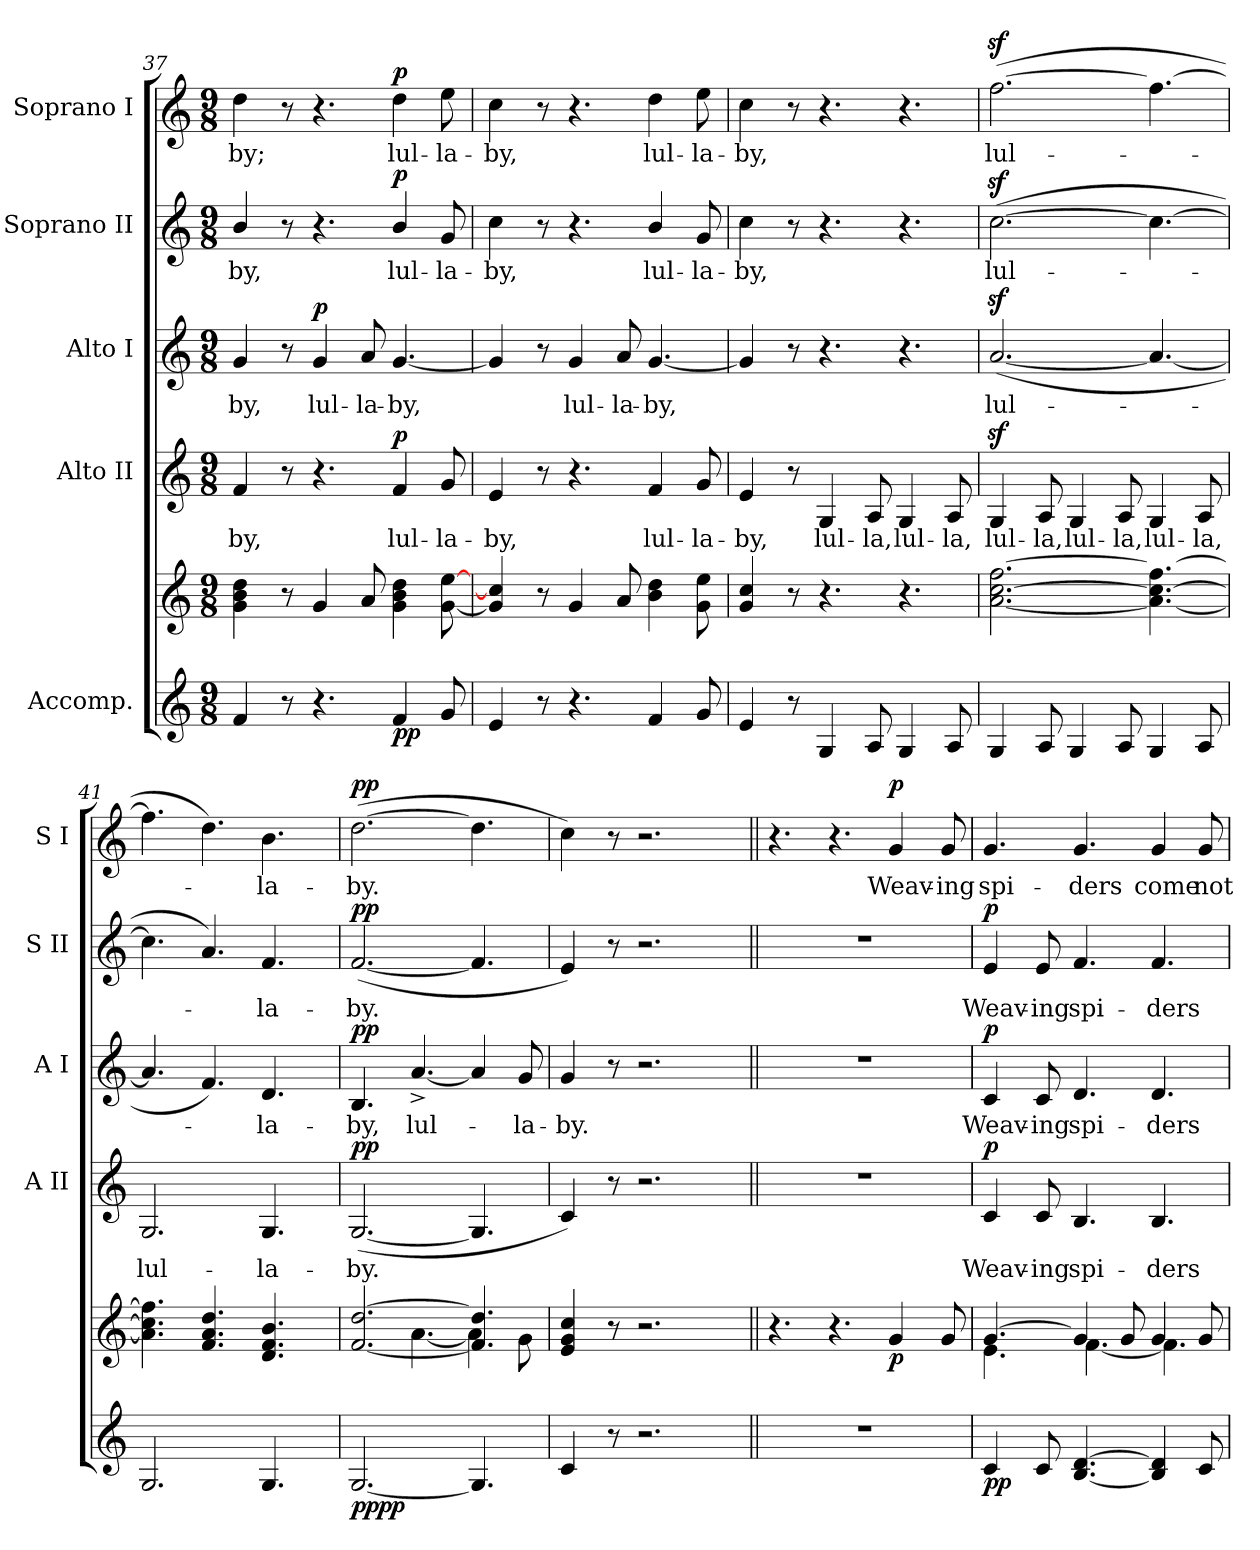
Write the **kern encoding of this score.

**kern	**kern	**dynam	**kern	**text	**dynam	**kern	**text	**dynam	**kern	**text	**dynam	**kern	**text	**dynam
*part5	*part5	*part5	*part4	*part4	*part4	*part3	*part3	*part3	*part2	*part2	*part2	*part1	*part1	*part1
*staff6	*staff5	*staff5/6	*staff4	*staff4	*staff4	*staff3	*staff3	*staff3	*staff2	*staff2	*staff2	*staff1	*staff1	*staff1
*I"Accomp.	*	*	*I"Alto II	*	*	*I"Alto I	*	*	*I"Soprano II	*	*	*I"Soprano I	*	*
*	*	*	*I'A II	*	*	*I'A I	*	*	*I'S II	*	*	*I'S I	*	*
*clefG2	*clefG2	*	*clefG2	*	*	*clefG2	*	*	*clefG2	*	*	*clefG2	*	*
*k[]	*k[]	*	*k[]	*	*	*k[]	*	*	*k[]	*	*	*k[]	*	*
*C:	*C:	*	*C:	*	*	*C:	*	*	*C:	*	*	*C:	*	*
*M9/8	*M9/8	*	*M9/8	*	*	*M9/8	*	*	*M9/8	*	*	*M9/8	*	*
=37	=37	=37	=37	=37	=37	=37	=37	=37	=37	=37	=37	=37	=37	=37
!	!	!	!	!LO:LY:b	!	!	!LO:LY:b	!	!	!LO:LY:b	!	!	!LO:LY:b	!
4f	4g 4b 4dd	.	4f	-by,	.	4g/	-by,	.	4b/	-by,	.	4dd	-by;	.
8r	8r	.	8r	.	.	8r	.	.	8r	.	.	8r	.	.
!	!	!	!	!	!	!	!LO:LY:b	!LO:DY:b	!	!	!	!	!	!
4.r	4g	.	4.r	.	.	4g	lul-	p	4.r	.	.	4.r	.	.
!	!	!	!	!	!	!	!LO:LY:b	!	!	!	!	!	!	!
.	8a	.	.	.	.	8a	-la-	.	.	.	.	.	.	.
!	!	!LO:DY:b=2	!	!LO:LY:b	!	!	!LO:LY:b	!	!	!LO:LY:b	!	!	!LO:LY:b	!
!	!	!LO:DY:n=1:b	!	!	!LO:DY:b	!	!	!	!	!	!LO:DY:b	!	!	!LO:DY:b
4f	4g 4b 4dd	p p	4f	lul-	p	[4.g	-by,	.	4b/	lul-	p	4dd	lul-	p
!	!	!	!	!LO:LY:b	!	!	!	!	!	!LO:LY:b	!	!	!LO:LY:b	!
8g	[8g [8ee	.	8g	-la-	.	.	.	.	8g	-la-	.	8ee	-la-	.
!!LO:LB:g=z
=38	=38	=38	=38	=38	=38	=38	=38	=38	=38	=38	=38	=38	=38	=38
*	*^	*	*	*	*	*	*	*	*	*	*	*	*	*
!	!	!	!	!	!LO:LY:b	!	!	!	!	!	!LO:LY:b	!	!	!LO:LY:b	!
4e	4g] 4cc]	1ryy	.	4e	-by,	.	4g]	.	.	4cc	-by,	.	4cc	-by,	.
8r	8r	.	.	8r	.	.	8r	.	.	8r	.	.	8r	.	.
!	!	!	!	!	!	!	!	!LO:LY:b	!	!	!	!	!	!	!
4.r	4g	.	.	4.r	.	.	4g	lul-	.	4.r	.	.	4.r	.	.
!	!	!	!	!	!	!	!	!LO:LY:b	!	!	!	!	!	!	!
.	8a	.	.	.	.	.	8a	-la-	.	.	.	.	.	.	.
!	!	!	!	!	!LO:LY:b	!	!	!LO:LY:b	!	!	!LO:LY:b	!	!	!LO:LY:b	!
4f	4b 4dd	.	.	4f	lul-	.	[4.g	-by,	.	4b/	lul-	.	4dd	lul-	.
!	!	!	!	!	!LO:LY:b	!	!	!	!	!	!LO:LY:b	!	!	!LO:LY:b	!
8g	8g 8ee	8ryy	.	8g	-la-	.	.	.	.	8g	-la-	.	8ee	-la-	.
=39	=39	=39	=39	=39	=39	=39	=39	=39	=39	=39	=39	=39	=39	=39	=39
!	!	!	!	!	!LO:LY:b	!	!	!	!	!	!LO:LY:b	!	!	!LO:LY:b	!
4e	4g 4cc	1ryy	.	4e	-by,	.	4g]	.	.	4cc	-by,	.	4cc	-by,	.
8r	8r	.	.	8r	.	.	8r	.	.	8r	.	.	8r	.	.
!	!	!	!	!	!LO:LY:b	!	!	!	!	!	!	!	!	!	!
4G	4.r	.	.	4G	lul-	.	4.r	.	.	4.r	.	.	4.r	.	.
!	!	!	!	!	!LO:LY:b	!	!	!	!	!	!	!	!	!	!
8A	.	.	.	8A	-la,	.	.	.	.	.	.	.	.	.	.
!	!	!	!	!	!LO:LY:b	!	!	!	!	!	!	!	!	!	!
4G	4.r	.	.	4G	lul-	.	4.r	.	.	4.r	.	.	4.r	.	.
!	!	!	!	!	!LO:LY:b	!	!	!	!	!	!	!	!	!	!
8A	.	8ryy	.	8A	-la,	.	.	.	.	.	.	.	.	.	.
=40	=40	=40	=40	=40	=40	=40	=40	=40	=40	=40	=40	=40	=40	=40	=40
!	!	!	!	!	!LO:LY:b	!	!	!LO:LY:b	!	!	!LO:LY:b	!	!	!LO:LY:b	!
4G	[2.a [2.cc [2.ff	1ryy	.	4Gz<	lul-	.	(<[2.az<	lul-	.	(>[2.ccz<	lul-	.	(>[2.ffz<	lul-	.
!	!	!	!	!	!LO:LY:b	!	!	!	!	!	!	!	!	!	!
8A	.	.	.	8A	-la,	.	.	.	.	.	.	.	.	.	.
!	!	!	!	!	!LO:LY:b	!	!	!	!	!	!	!	!	!	!
4G	.	.	.	4G	lul-	.	.	.	.	.	.	.	.	.	.
!	!	!	!	!	!LO:LY:b	!	!	!	!	!	!	!	!	!	!
8A	.	.	.	8A	-la,	.	.	.	.	.	.	.	.	.	.
!	!	!	!	!	!LO:LY:b	!	!	!	!	!	!	!	!	!	!
4G	4.a_ 4.cc_ 4.ff_	.	.	4G	lul-	.	4.a_	.	.	4.cc_	.	.	4.ff_	.	.
!	!	!	!	!	!LO:LY:b	!	!	!	!	!	!	!	!	!	!
8A	.	8ryy	.	8A	-la,	.	.	.	.	.	.	.	.	.	.
=41	=41	=41	=41	=41	=41	=41	=41	=41	=41	=41	=41	=41	=41	=41	=41
!	!	!	!	!	!LO:LY:b	!	!	!	!	!	!	!	!	!	!
2.G	4.a] 4.cc] 4.ff]	1ryy	.	2.G	lul-	.	4.a]	.	.	4.cc]	.	.	4.ff]	.	.
.	4.f 4.a 4.dd	.	.	.	.	.	4.f)	.	.	4.a)	.	.	4.dd)	.	.
!	!	!	!	!	!LO:LY:b	!	!	!LO:LY:b	!	!	!LO:LY:b	!	!	!LO:LY:b	!
4.G	4.d 4.f 4.b	.	.	4.G	-la-	.	4.d	la-	.	4.f	la-	.	4.b	la-	.
.	.	8ryy	.	.	.	.	.	.	.	.	.	.	.	.	.
=42	=42	=42	=42	=42	=42	=42	=42	=42	=42	=42	=42	=42	=42	=42	=42
!	!	!	!LO:DY:b=2	!	!LO:LY:b	!	!	!LO:LY:b	!	!	!LO:LY:b	!	!	!LO:LY:b	!
!	!	!	!LO:DY:n=1:b	!	!	!LO:DY:b	!	!	!LO:DY:b	!	!	!LO:DY:b	!	!	!LO:DY:b
[2.G	[2.f [2.dd	4.ryy	pp pp	(<[2.G	by.	pp	4.B	by,	pp	(<[2.f	by.	pp	(>[2.dd	by.	pp
!	!	!	!	!	!	!	!	!LO:LY:b	!	!	!	!	!	!	!
.	.	[4.a\	.	.	.	.	[4.a^	lul-	.	.	.	.	.	.	.
4.G]	4.f] 4.dd]	4a\]	.	4.G]	.	.	4a]	.	.	4.f]	.	.	4.dd]	.	.
!	!	!	!	!	!	!	!	!LO:LY:b	!	!	!	!	!	!	!
.	.	8g\	.	.	.	.	8g	la-	.	.	.	.	.	.	.
=43	=43	=43	=43	=43	=43	=43	=43	=43	=43	=43	=43	=43	=43	=43	=43
!	!	!	!	!	!	!	!	!LO:LY:b	!	!	!	!	!	!	!
4c	4e 4g 4cc	1ryy	.	4c)	.	.	4g	-by.	.	4e)	.	.	4cc)	.	.
8r	8r	.	.	8r	.	.	8r	.	.	8r	.	.	8r	.	.
2.r	2.r	.	.	2.r	.	.	2.r	.	.	2.r	.	.	2.r	.	.
.	.	8ryy	.	.	.	.	.	.	.	.	.	.	.	.	.
!!LO:LB:g=z
=44||	=44||	=44||	=44||	=44||	=44||	=44||	=44||	=44||	=44||	=44||	=44||	=44||	=44||	=44||	=44||
!LO:N:vis=1	!	!	!	!LO:N:vis=1	!	!	!LO:N:vis=1	!	!	!LO:N:vis=1	!	!	!	!	!
8%9r	4.r	4.ryy	.	8%9r	.	.	8%9r	.	.	8%9r	.	.	4.r	.	.
.	4.r	4.ryy	.	.	.	.	.	.	.	.	.	.	4.r	.	.
!	!	!	!LO:DY:b	!	!	!	!	!	!	!	!	!	!	!LO:LY:b	!LO:DY:b
.	4g/	4.ryy	p	.	.	.	.	.	.	.	.	.	4g	Weav-	p
!	!	!	!	!	!	!	!	!	!	!	!	!	!	!LO:LY:b	!
.	8g/	.	.	.	.	.	.	.	.	.	.	.	8g	-ing	.
=45	=45	=45	=45	=45	=45	=45	=45	=45	=45	=45	=45	=45	=45	=45	=45
!	!	!	!LO:DY:b=2	!	!LO:LY:b	!	!	!LO:LY:b	!	!	!LO:LY:b	!	!	!LO:LY:b	!
!	!	!	!LO:DY:n=1:b	!	!	!LO:DY:b	!	!	!LO:DY:b	!	!	!LO:DY:b	!	!	!
4c	[4.g/	4.e\	p p	4c	Weav-	p	4c	Weav-	p	4e	Weav-	p	4.g	spi-	.
!	!	!	!	!	!LO:LY:b	!	!	!LO:LY:b	!	!	!LO:LY:b	!	!	!	!
8c	.	.	.	8c	-ing	.	8c	-ing	.	8e	-ing	.	.	.	.
!	!	!	!	!	!LO:LY:b	!	!	!LO:LY:b	!	!	!LO:LY:b	!	!	!LO:LY:b	!
[4.B [4.d	4g/]	[4.f\	.	4.B	spi-	.	4.d	spi-	.	4.f	spi-	.	4.g	-ders	.
.	8g/	.	.	.	.	.	.	.	.	.	.	.	.	.	.
!	!	!	!	!	!LO:LY:b	!	!	!LO:LY:b	!	!	!LO:LY:b	!	!	!LO:LY:b	!
4B] 4d]	4g/	4.f\]	.	4.B	-ders	.	4.d	-ders	.	4.f	-ders	.	4g	come	.
!	!	!	!	!	!	!	!	!	!	!	!	!	!	!LO:LY:b	!
8c	8g/	.	.	.	.	.	.	.	.	.	.	.	8g	not	.
*	*v	*v	*	*	*	*	*	*	*	*	*	*	*	*	*
=	=	=	=	=	=	=	=	=	=	=	=	=	=	=
*-	*-	*-	*-	*-	*-	*-	*-	*-	*-	*-	*-	*-	*-	*-
